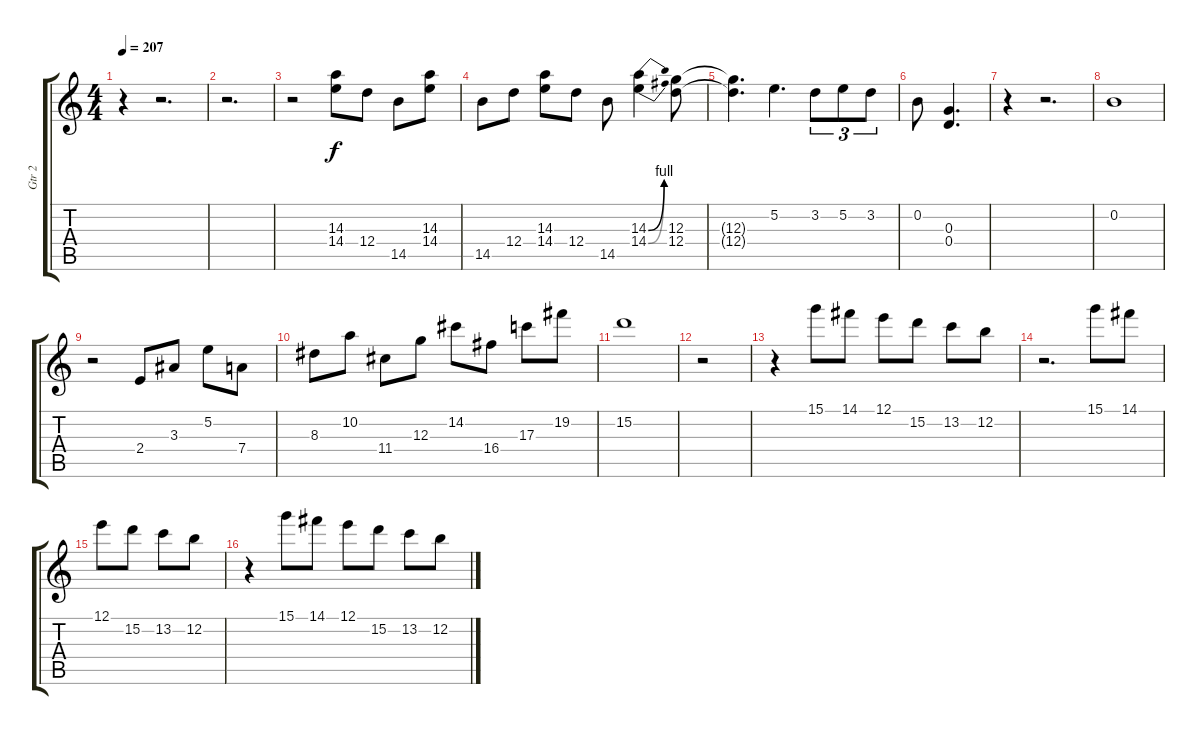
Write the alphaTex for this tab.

\track ("Gtr 2" "Gtr 2") {instrument overdrivenguitar}
\staff {score tabs}
\tuning (E4 B3 G3 D3 A2 E2) {hide}
\ts (4 4)
\tempo 207
\clef g2
\ks c
r.4{dy f} r.2{d} |
r.2{d} |
r.2 (14.3 14.4).8 12.4.8 14.5.8 (14.3 14.4).8 |
14.5.8 12.4.8 (14.3 14.4).8 12.4.8 14.5.8 (14.3{be (bend 0 0 60 4)} 14.4{be (bend 0 0 60 4)}).4 (12.3 12.4).8 |
(12.3{t} 12.4{t}).4{d} 5.2.4{d} 3.2.8{tu (3 2)} 5.2.8{tu (3 2)} 3.2.8{tu (3 2)} |
0.2.8 (0.3 0.4).4{d} |
r.4 r.2{d} |
0.2.1 |
r.2 2.4.8 3.3.8 5.2.8 7.4.8 |
8.3.8 10.2.8 11.4.8 12.3.8 14.2.8 16.4.8 17.3.8 19.2.8 |
15.2.1 |
r.2 |
r.4 15.1.8 14.1.8 12.1.8 15.2.8 13.2.8 12.2.8 |
r.2{d} 15.1.8 14.1.8 |
12.1.8 15.2.8 13.2.8 12.2.8 |
r.4 15.1.8 14.1.8 12.1.8 15.2.8 13.2.8 12.2.8
